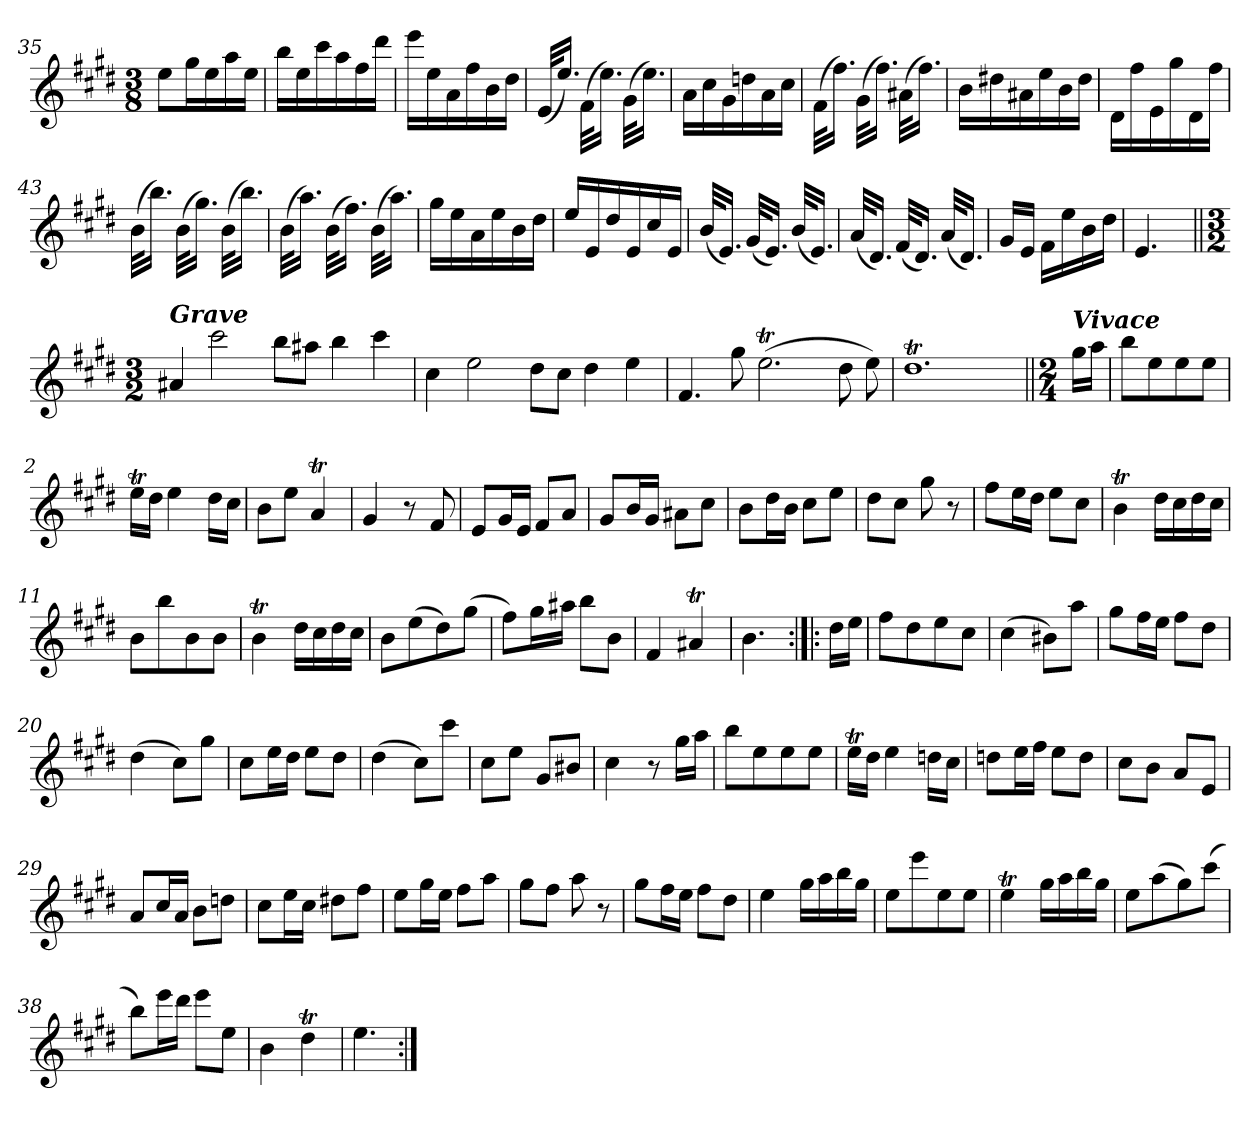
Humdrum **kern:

**kern
*part1
*staff1
*clefG2
*k[f#c#g#d#]
*E:
*M3/8
=35
8ee\L
16gg#\L
16ee\
16aa\
16ee\JJ
!!LO:LB:g=z
=36
16bb\LL
16ee\
16ccc#\
16aa\
16ff#\
16ddd#\JJ
=37
16eee\LL
16ee\
16a\
16ff#\
16b\
16dd#\JJ
=38
(<32e/KLL
16.ee/JJ)
(>32f#\KLL
16.ee\JJ)
(>32g#\KLL
16.ee\JJ)
=39
16a\LL
16cc#\
16g#\
16ddn\
16a\
16cc#\JJ
=40
(>32f#\KLL
16.ff#\JJ)
(>32g#\KLL
16.ff#\JJ)
(>32a#X\KLL
16.ff#\JJ)
=41
16b\LL
16dd#X\
16a#X\
16ee\
16b\
16dd#\JJ
!!LO:LB:g=z
=42
16d#\LL
16ff#\
16e\
16gg#\
16d#\
16ff#\JJ
=43
(>32b\KLL
16.bb\JJ)
(>32b\KLL
16.gg#\JJ)
(>32b\KLL
16.bb\JJ)
=44
(>32b\KLL
16.aa\JJ)
(>32b\KLL
16.ff#\JJ)
(>32b\KLL
16.aa\JJ)
=45
16gg#\LL
16ee\
16a\
16ee\
16b\
16dd#\JJ
=46
16ee/LL
16e/
16dd#/
16e/
16cc#/
16e/JJ
!!LO:LB:g=z
=47
(<32b/KLL
16.e/JJ)
(<32g#/KLL
16.e/JJ)
(<32b/KLL
16.e/JJ)
=48
(<32a/KLL
16.d#/JJ)
(<32f#/KLL
16.d#/JJ)
(<32a/KLL
16.d#/JJ)
=49
16g#/LL
16e/JJ
16f#\LL
16ee\
16b\
16dd#\JJ
=50
4.e/
!!LO:LB:g=z
=1||
*M3/2
!LO:TX:a:Bi:t=Grave
4a#X/
2ccc#\
8bb\L
8aa#X\J
4bb\
4ccc#\
=2
4cc#\
2ee\
8dd#\L
8cc#\J
4dd#\
4ee\
=3
4.f#/
8gg#\
(>2.eeT\
8dd#\
8ee\)
=4
1.dd#t
!!LO:LB:g=z
=||
*M2/4
!LO:TX:a:Bi:t=Vivace
16gg#\LL
16aa\JJ
=1
8bb\L
8ee\
8ee\
8ee\J
=2
16eeT\LL
16dd#\JJ
4ee\
16dd#\LL
16cc#\JJ
=3
8b\L
8ee\J
4aT/
=4
4g#/
8r
8f#/
=5
8e/L
16g#/L
16e/JJ
8f#/L
8a/J
=6
8g#/L
16b/L
16g#/JJ
8a#X\L
8cc#\J
!!LO:LB:g=z
=7
8b\L
16dd#\L
16b\JJ
8cc#\L
8ee\J
=8
8dd#\L
8cc#\J
8gg#\
8r
=9
8ff#\L
16ee\L
16dd#\JJ
8ee\L
8cc#\J
=10
4bT\
16dd#\LL
16cc#\
16dd#\
16cc#\JJ
=11
8b\L
8bb\
8b\
8b\J
=12
4bT\
16dd#\LL
16cc#\
16dd#\
16cc#\JJ
=13
8b\L
(>8ee\
8dd#\)
(>8gg#\J
!!LO:LB:g=z
=14
8ff#\L)
16gg#\L
16aa#X\JJ
8bb\L
8b\J
=15
4f#/
4a#Xt/
=16
4.b\
=16X1:|!|:
16dd#\LL
16ee\JJ
=17
8ff#\L
8dd#\
8ee\
8cc#\J
=18
(>4cc#\
8b#X\L)
8aa\J
=19
8gg#\L
16ff#\L
16ee\JJ
8ff#\L
8dd#\J
=20
(>4dd#\
8cc#\L)
8gg#\J
!!LO:LB:g=z
=21
8cc#\L
16ee\L
16dd#\JJ
8ee\L
8dd#\J
=22
(>4dd#\
8cc#\L)
8ccc#\J
=23
8cc#\L
8ee\J
8g#/L
8b#X/J
=24
4cc#\
8r
16gg#\LL
16aa\JJ
=25
8bb\L
8ee\
8ee\
8ee\J
=26
16eeT\LL
16dd#\JJ
4ee\
16ddn\LL
16cc#\JJ
=27
8ddn\L
16ee\L
16ff#\JJ
8ee\L
8dd\J
!!LO:LB:g=z
=28
8cc#\L
8b\J
8a/L
8e/J
=29
8a/L
16cc#/L
16a/JJ
8b\L
8ddn\J
=30
8cc#\L
16ee\L
16cc#\JJ
8dd#X\L
8ff#\J
=31
8ee\L
16gg#\L
16ee\JJ
8ff#\L
8aa\J
=32
8gg#\L
8ff#\J
8aa\
8r
=33
8gg#\L
16ff#\L
16ee\JJ
8ff#\L
8dd#\J
=34
4ee\
16gg#\LL
16aa\
16bb\
16gg#\JJ
!!LO:LB:g=z
=35
8ee\L
8eee\
8ee\
8ee\J
=36
4eeT\
16gg#\LL
16aa\
16bb\
16gg#\JJ
=37
8ee\L
(>8aa\
8gg#\)
(>8ccc#\J
=38
8bb\L)
16eee\L
16ddd#\JJ
8eee\L
8ee\J
=39
4b\
4dd#t\
=40
4.ee\
=:|!
*-
